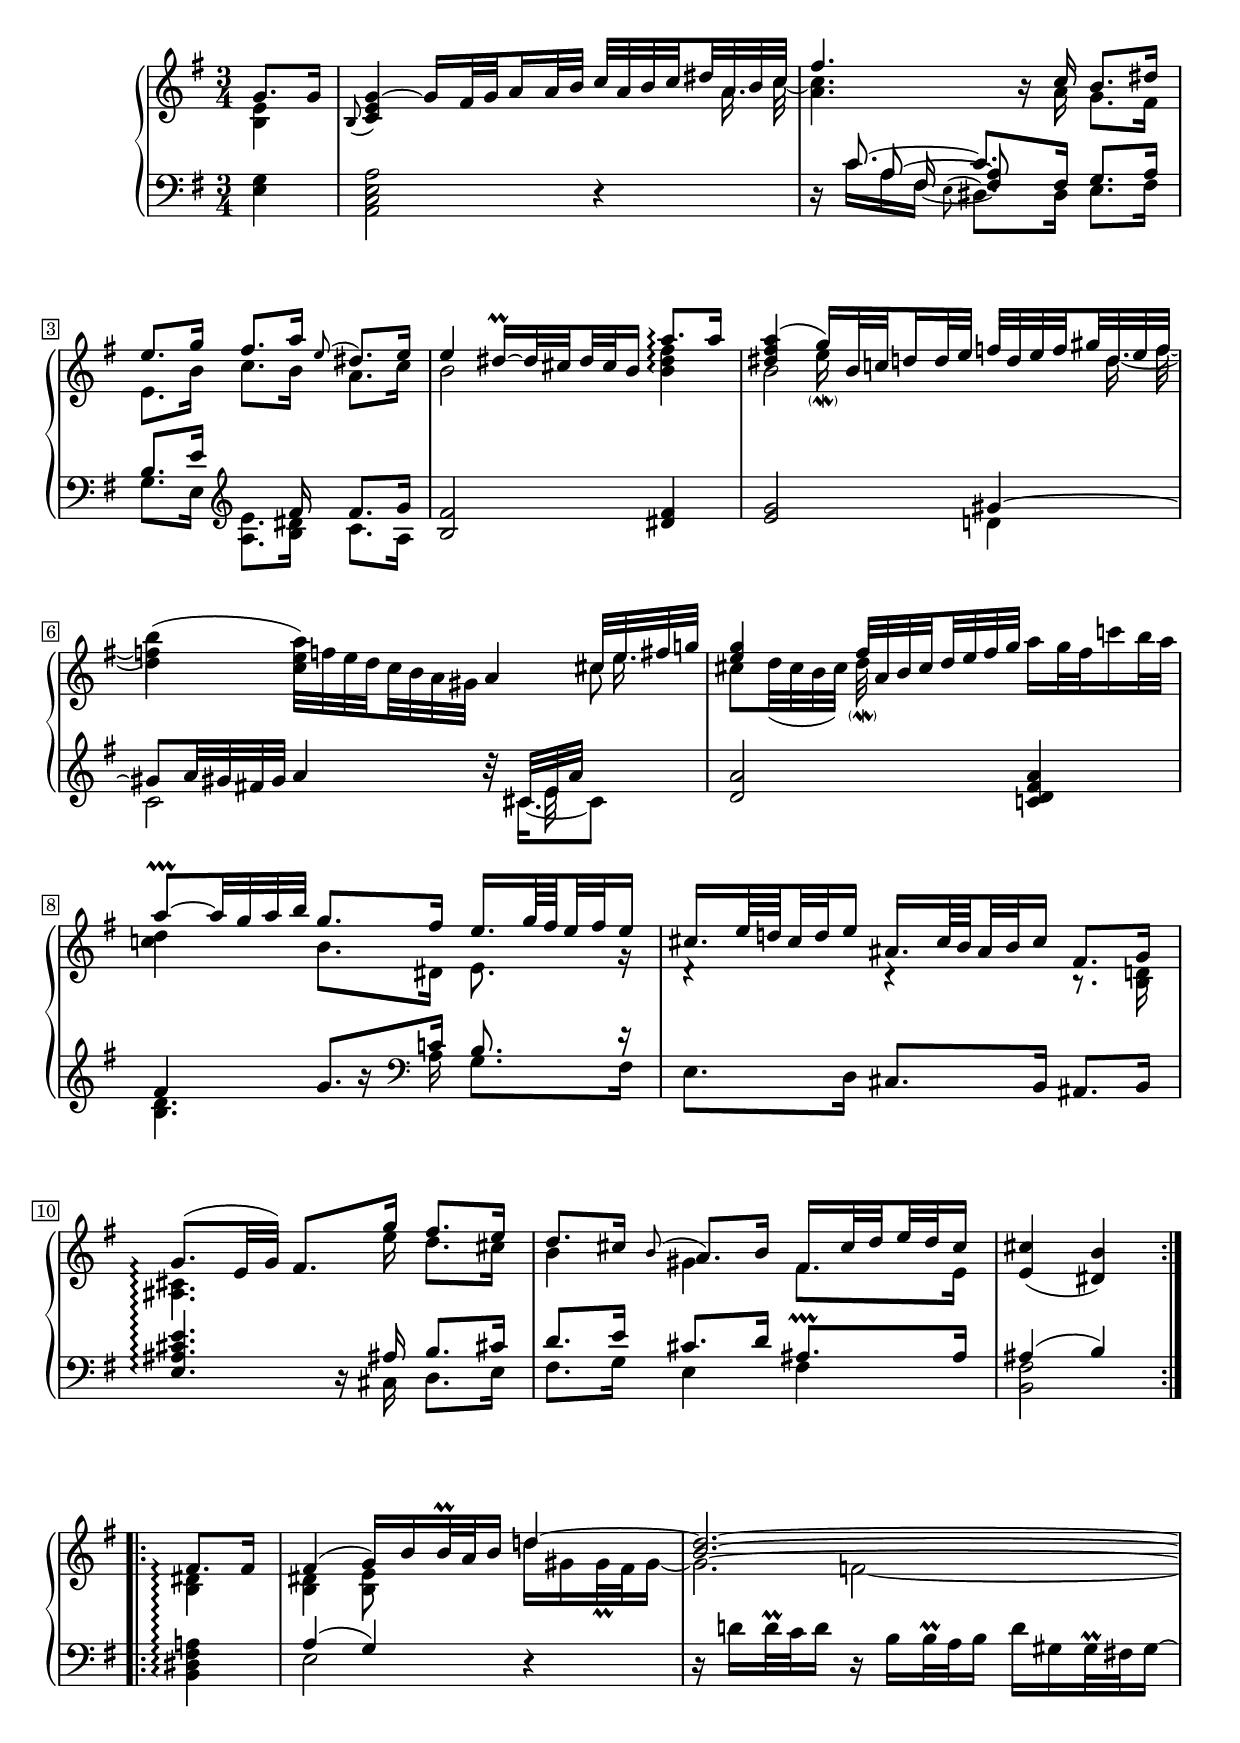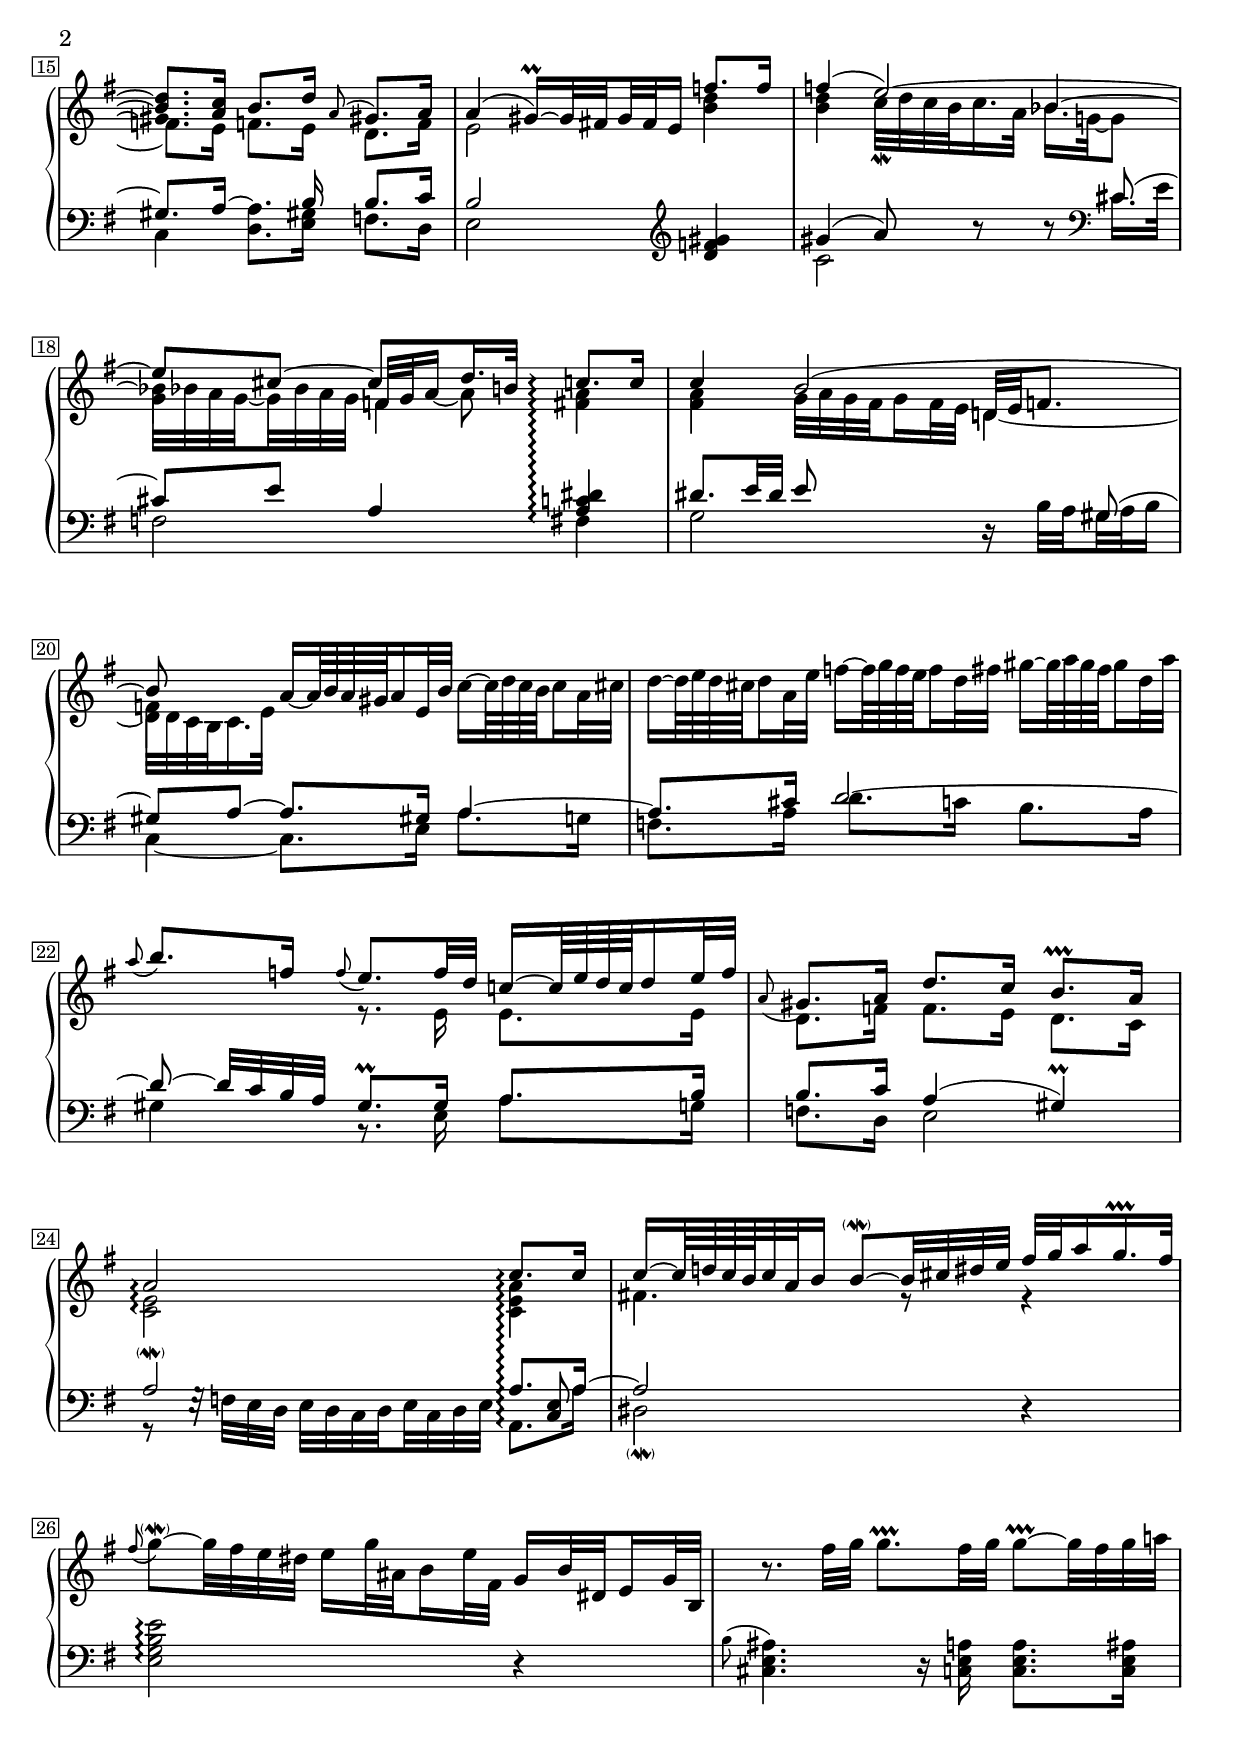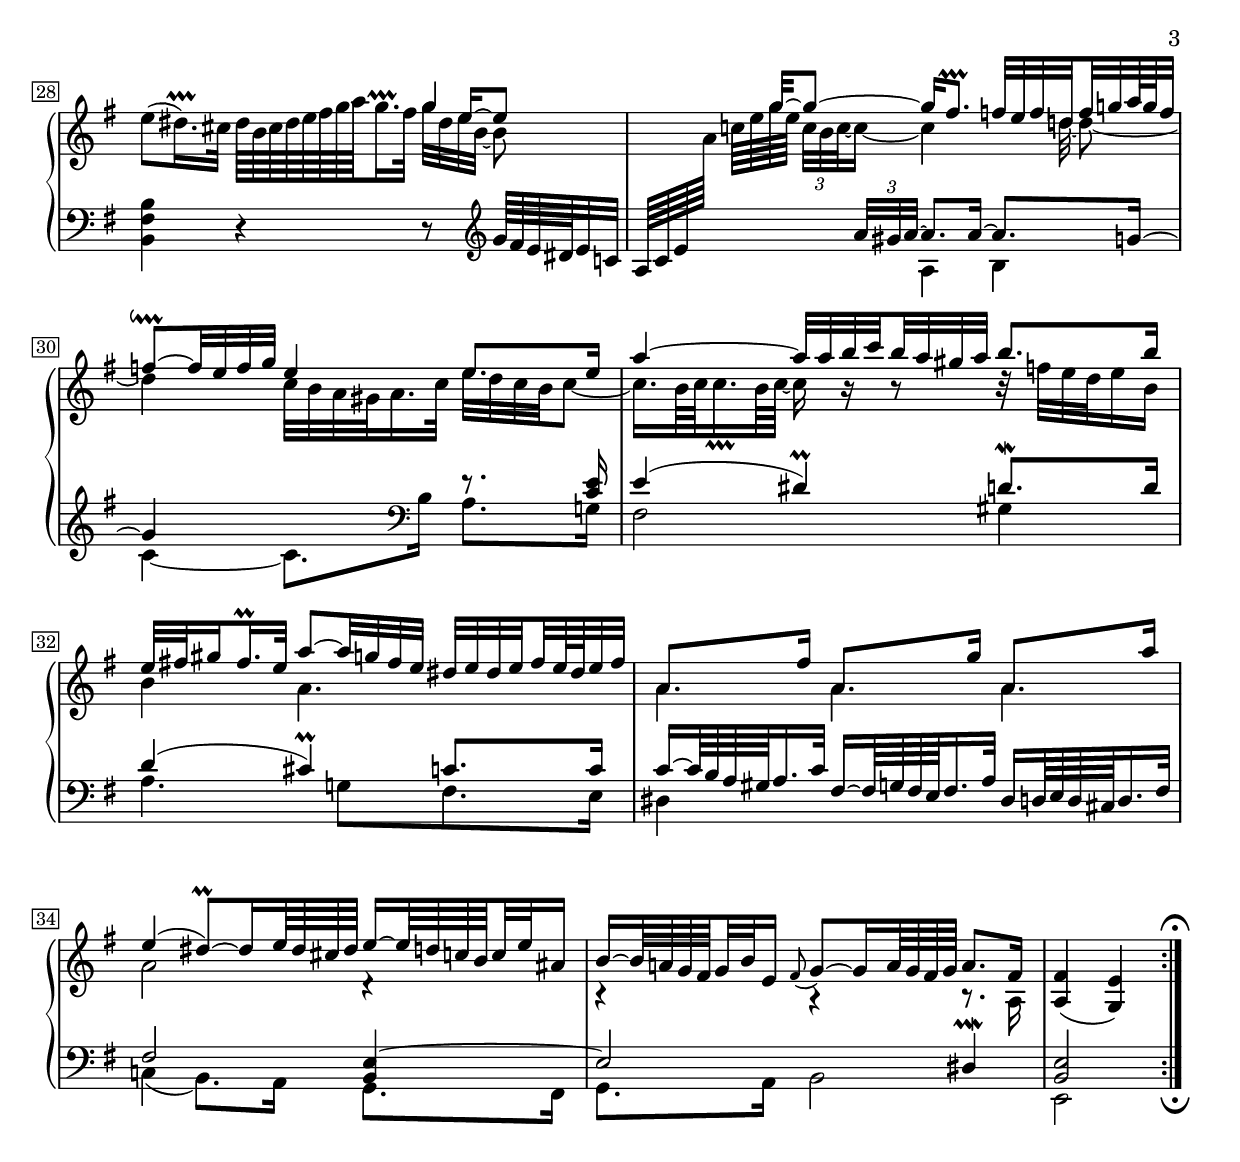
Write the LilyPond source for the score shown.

Global = {
  \key e \minor
  \time 3/4
  \include "../global.ly"
}

bottom = { \change Staff = "lower" \stemUp }
top = { \change Staff = "upper" \stemDown }

Sopran = \context Voice = "one" \relative c'' {
  \voiceOne
  \override MultiMeasureRest.staff-position = #-2
  \override Rest.staff-position = #0
  \set baseMoment = #(ly:make-moment 1/8)
  \stemUp\slurNeutral\tieUp
  \repeat volta 2 {
    \partial 4 { g8. g16 }
  %1
  | \set subdivideBeams = ##t
    \appoggiatura b,8 <c e g>4~ g'16[ fis32 g a16 a32 b] c[ a b c dis a b c]
  | fis4. r16 c b8.[ dis16]
  | e8.[ g16] fis8.[ a16] \slurUp\appoggiatura e8 dis8.[ e16]
  | e4 dis16~\prall[ dis32 cis dis cis b16] a'8.[ 16]
  %5
  | <dis, fis a>4( g16)[ b,32 c! d!16 d32 e] f![ d e f gis d e f]
  | s2 a,4*1/2 cis32[ e fis g!]
  | <e g>4 fis32[ a, b cis d e fis g] s4
  | a8~\prallprall[ a32 g a b] g8.[ fis16]
    \set subdivideBeams = ##t
    e16.[ g64 fis e32 fis e16]
  | cis16.[ e64 d! cis32 d e16] ais,16.[ cis64 b ais32 b cis16] fis,8.[ g16]
  %10
  | g8.\arpeggio[( e32 g]) fis8.[ g'16] fis8.[ e16]
  | d8.[ cis16] \appoggiatura b8 a8.[ b16] fis16[ cis'32 d e d cis16]
  | <e, cis'>4_( <dis b'>)
    \set subdivideBeams = ##f
  }
  \repeat volta 2 {
    \partial 4 { fis8.\arpeggio[ 16] }
  | fis4( g16)[ b b32\prall a b16] d!4~
  | <b d>2.~
  %15
  | <b d>8.[ <a c>16] b8.[ d16] \appoggiatura a8 gis8.[ a16]
  | \set subdivideBeams = ##t
    a4( gis16)\prall~[ gis32 fis! gis fis e16] f'!8.[ f16]
    \set subdivideBeams = ##f
  | f!4( e2~)
  | e8[ cis~] cis[ d16. b!32]
    \once\override NoteColumn.force-hshift = #3.5 c!8.\arpeggio[ c16]
  | c4
    \shape #'((0 . 0.5) (0 . 1.4) (0 . 1.8) (0 . 1.2)) Tie
    b2~
  %20
  | b8 s a16_~[ a64 b a gis a16 e32 b'] s4
  | s2.
  | \slurDown \appoggiatura a'8 b8.[ f!16] \appoggiatura f8 e8.[ f32 d]
    \override Stem.details.beamed-lengths = #'(6)
    c16~[ c64 e d c d16 e32 f]
    \revert Stem.details.beamed-lengths
  | \appoggiatura a,8 gis8.[ a16] d8.[ c16] b8.\prallprall[ a16]
  | a2\arpeggio c8.\arpeggio[ c16]
  %25
  | c16~[ c64 d! c b c32 a b16] b8~\parenthesize\mordent[ b32 cis dis e] fis[ g a16 g16.\prallprall fis32]
  | s2
    \set subdivideBeams = ##t
    g,16[ b32 dis, e16 g32 b,]
    \set subdivideBeams = ##f
  | s2.
  | s2 g''4*1/4 e16~[ e8]
  | s16. g32~ 8~ 16 fis8.\prallprall
    \set subdivideBeams = ##t
    f!32[ e f d f g! a64 g f32]
    \set subdivideBeams = ##f
  %30
  | f!8~\downprall[ 32 e f g] e4 e8.[ 16]
  | \set subdivideBeams = ##t
    a4~ a32[ a b c b a gis a] b8.[ b16]
  | e,32[ fis gis16 fis16.\prall e32] a8~[ a32 g! fis e] dis[ e dis e fis e64 dis e32 fis]
  | a,8.[ fis'16] a,8.[ g'16] a,8.[ a'16]
  | \slurUp\tieUp e4( dis8~\prall)[ dis16 e64 dis cis dis] e16~[ e64 d! c! b c32 e ais,16]
  %35
  | b16~[ b64 a! g fis g32 b e,16] \slurDown \appoggiatura fis8 g8~[ g16 a64 g fis g] a8.[ fis16]
    \set subdivideBeams = ##f
  | <a, fis'>4_( <g e'>)
    \override Score.TextMark.self-alignment-X = #CENTER
    \textEndMark \markup { \musicglyph "scripts.ufermata" }
  }
  \fine
}

Alto = \context Voice = "Two" \relative c' {
  \voiceTwo
  \override Rest.staff-position = #0
  \set baseMoment = #(ly:make-moment 1/8)
  \mergeDifferentlyDottedOn
  \stemDown
  \repeat volta 2 {
    \partial 4 { <b e>4 }
  %1
  | s2 s8 s32 << { \stemDown a'16. } \\ { \stemDown s16 c32~ } >>
  | << \\ <a c>4. >> s16 a g8.[ fis16]
  | e8.[ b'16] c8.[ b16] a8.[ c16]
  | b2
    \once\override Arpeggio.positions = #'(0 . 3.5)
    <b dis fis>4\arpeggio
  %5
  | b2*1/2 e16_\parenthesize\mordent s8. s8 s32 << { \stemDown d16._~ } \\ { \stemDown s16 f32_~ } >>
  | << {
      \stemDown d4 s2
    } \\ {
      \stemDown <f b>4^(
      \set baseMoment = #(ly:make-moment 1/8)
      \set subdivideBeams = ##t
      <c e a>32)[ f e d c b a gis]
      \set subdivideBeams = ##f
      s8 \autoBeamOff cis8*1/4 e16. \autoBeamOn
    } >>
  | cis8[ d32( cis b cis)] d32_\parenthesize\mordent s32 s8. a'16[ g32 fis c'!16 b32 a]
  | <c, d>4 b8.[ dis,16] e8. g16\rest
  | d4\rest c4\rest b8.\rest <b d>16
  %10
  | <ais cis>4.\arpeggio s16 e'' d8.[ cis16]
  | b4 gis fis8.[ e16]
  | s2
  }
  \repeat volta 2 {
    \partial 4 { <b dis!>4\arpeggio }
  | <b dis>4 <b e>8 s d'!16[ gis, gis32_\prall fis gis16~]
    << {
  |   gis2.^~
  |   \stemUp \once\omit Flag \once\omit Stem \once\override NoteColumn.force-hshift = #0 gis8. s16 s2
    }
    \new Voice {
      \voiceTwo
  |   s4 f!2~
  |   \once\override NoteColumn.force-hshift = #0.8 f8.[ e16] f8.[ e16] d8.[ f16]
    }
    >>
  %16
  | \stemDown e2 <b' d>4
    << {
  |   q c32_\mordent[ d c b c16. a32] bes16.[ g!32~ g8]
  |   \set subdivideBeams = ##t
      g32[ bes a g~ g bes a g]
      \set subdivideBeams = ##f
      \stemUp
      << {
        \once\override NoteColumn.force-hshift = #0.5 f!32[ g a16_~] \stemDown a8
      } \\ {
        \once\override NoteColumn.force-hshift = #0.5 f4
      } >>
      \once\override NoteColumn.force-hshift = #3.5 \stemDown <fis a>4\arpeggio
    }
    \new Voice {
      \voiceOne
  |   s2 bes4~
  |   \stemDown \once\omit Flag bes16 s8. s2
    }
    >>
  | <fis a>4
    \set subdivideBeams = ##t
    g32[ a g fis g16 fis32 e] << { d32 e f!8. } \\ d4~ >>
    \set subdivideBeams = ##f
  %20
  | << \stemDown \once\omit Flag f32 \\ { d d c b c16. e32 } >> s4
    \set subdivideBeams = ##t
    \tieUp c'16~[ c64 d c b c16 a32 cis]
  | d16~[ d64 e d cis d16 a32 e'] f!16~[ f64 g f e f16 d32 fis] gis16~[ gis64 a gis fis gis16 d32 a']
    \set subdivideBeams = ##f
  | s4 e,8.\rest e16 e8.[ 16]
  | d8.[ f!16] f8.[ e16] d8.[ c16]
  | <c e>2\arpeggio <c e a>4\arpeggio
  %25
  | fis!4. e8\rest e4\rest
  | \stemUp\appoggiatura fis'8 \stemDown g8~^\parenthesize\mordent[ g32 fis e dis]
    \set subdivideBeams = ##t
    e16[ g32 ais, b16 e32 fis,] s4
    \set subdivideBeams = ##f
  | r8. fis'32[ g] g8.^\prallprall[ fis32 g] g8~^\prallprall[ g32 fis g a!]
  | \slurUp e8( dis16.^\prallprall) cis32]
    \set subdivideBeams = ##t
    dis64[ b cis dis e fis g a g16.^\prallprall fis32]
    \set subdivideBeams = ##f
    g32[ dis e b_~] 8
  | \tieDown s16 c!64[ e g e] \omit TupletBracket \tuplet 3/2 { c32 b c~ } c16~ c4 s16.
    \autoBeamOff d32~ d8~ \autoBeamOff
  %30
  | d4 c32[ b a gis a16. c32] e32[ d c b c8~]
  | c16.[ b64 c c16._\prallprall b64 c~] c16 r r8 r32 f![ e d e16 b]
  | b4 a4. s8
  | a4 a a
  | a2 d,4\rest
  %35
  | b\rest a\rest b8.\rest a16
  | s2
  }
}

Tenor = \context Voice = "Three" \relative c' {
  \voiceThree
  \override Rest.staff-position = #0
  \set baseMoment = #(ly:make-moment 1/8)
  \set PianoStaff.connectArpeggios = ##t
  \mergeDifferentlyDottedOn
  \stemUp
  \repeat volta 2 {
    \partial 4 { s4 }
  %1
  | s2.
  | s16 c8.~ \once\override NoteColumn.force-hshift = #0 c8.[ fis,16] g8.[ a16]
  | b8.[ e16] s8. fis16 fis8.[ g16]
  | <b, fis'>2 <dis fis>4
  %5
  | <e g>2 gis4~
  | gis8[ a32 gis fis gis] a4 r32 << { cis,[ e a] } \\ { s32 e s } >> s8
  | <d a'>2 <c! d fis a>4
  | fis4 g8.[ c,!16] b8. e16\rest
  | s4 cis,8.[ b16] ais8.[ b16]
  %10
  | <e ais cis e>4.\arpeggio s16 ais!16 b8.[ cis!16]
  | d8.[ e16] cis8.[ d16] ais8.\prallprall[ 16]
  | ais4( b)
  }
  \repeat volta 2 {
    \partial 4 { s4 }
  | a4( g) s
  | s2 s8. \once\omit Flag \once\omit Stem gis16~
  %15
  | gis8.[ a16~ ] \autoBeamOff \once\omit Flag \once\omit Stem a8. b16 \autoBeamOn b8.[ c16]
  | b2 s4
  | gis'4( a8) r r \clef bass
    \shape #'((0 . 0.8) (0 . 1) (0 . 1.5) (0 . 1.5)) Tie
    cis,8~
  | cis[ e] a,4 \once\override NoteColumn.force-hshift = #3.5 <a c dis>\arpeggio
  | dis8.[ e32 dis] e8 s4
    \shape #'((0 . 0.8) (0 . 1) (0 . 1.5) (0 . 1)) Tie
    gis,8~
  %20
  | gis[ a~] a8.[ gis16] a4~
  | a8.[ cis16] d2~
  | d8~ d32[ c b a] gis8.\prall[ 16] a8.[ b16]
  | b8.[ c16] a4( gis\prall)
  | << { a2\parenthesize\mordent a8.\arpeggio[ 16~] } \\ { s2 s8  \stemUp	<c, e> } >>
  %25
  | << { a'2 s4 } \\ >>
  | s2.
  | s2.
  | s2 s8 g'64[ fis e dis e32 c!]
  | a64[ c e \top a] \bottom s8 \tuplet 3/2 { a32[ gis a~] } a8.[ 16~] a8.[ g!16~]
  %30
  | g4 s4 e8.\rest <c e>16
  | e4( dis\prall) d!8.\mordent[ d16]
  | d4( cis\prall) c!8.[ c16]
  | c16~[ c64 b a gis a16. c32] fis,16~[ fis64 g! fis e fis16. a32] dis,16~[ d64 e d cis d16. fis32]
  | fis2 <b, e>4~
  %35
  | e2 dis4\prallmordent
  | <b e>2
  }
}

Bass = \context Voice = "four" \relative c {
  \voiceFour
  \override MultiMeasureRest.staff-position = #0
  \override Rest.staff-position = #0
  \set baseMoment = #(ly:make-moment 1/8)
  \stemDown\slurNeutral\tieDown
  \repeat volta 2 {
    \partial 4 { <e g>4 }
  %1
  | <a, c e a>2 r4
  | r16
    << {
      \autoBeamOff s16 a'8~ \once\override NoteColumn.force-hshift = #1 a s \autoBeamOn
    } \\ {
      s8 \stemUp fis16~ \once\override NoteColumn.force-hshift = #1 \once\omit Flag fis8 s
    } \\ {
      \stemDown c'16[ a fis] \appoggiatura e8 dis8.[ 16]
    } >>
    e8.[ fis16]
  | g8.[ e16] \clef treble <a e'>8.[ <b dis>16] c8.[ a16]
  | s2.
  %5
  | s2 d4
  | c2 s32 cis16.~[ cis8]
  | s2.
  | <b d>4. r16 \clef bass a16 g8.[ fis16]
  | e8.[ d16] s2
  %10
  | s4. r16 cis d8.[ e16]
  | fis8.[ g16] e4 fis
  | <b, fis'>2
  }
  \repeat volta 2 {
    \partial 4 { <b dis fis a>4\arpeggio }
  | e2 r4
  | r16 d'16[ d32^\prall c d16] r16 b16[ b32^\prall a b16] d16[ gis, gis32^\prall fis gis16]
  %15
  | c,4 <d a'>8.[ <e gis>16] f!8.[ d16]
  | e2 \clef treble \stemUp <d' f! gis>4
  | \stemDown c2 s8 cis16.[ e32]
  | f,!2 \once\override NoteColumn.force-hshift = #3.5 fis4\arpeggio
  | g2
    \set subdivideBeams = ##t
    r16 b32[ a gis a b16]
    \set subdivideBeams = ##f
  %20
  | c,4~ c8.[ e16] a8.[ g!16]
  | f!8.[ a16] d8.[ c!16] b8.[ a16]
  | gis4 b,8.\rest e16 a8.[ g!16]
  | f!8.[ d16] e2
  | g,8\rest e'32\rest f![ e d]
    \set subdivideBeams = ##t
    e[ d c d e c d e] a,8.\arpeggio[ a'16]
    \set subdivideBeams = ##f
  %25
  | dis,2_\parenthesize\mordent r4
  | <e g b e>2\arpeggio r4
  | \appoggiatura b'8 <cis, e ais>4. r16 <c! e a!> q8.[ <c e ais>16]
  | <b fis' b>4 r r8 \clef treble s8
  | s4 a'4 b
  %30
  | c~ 8. \clef bass b16 a8.[ g16]
  | fis2 gis4
  | a4. g!8[ fis8. e16]
  | dis4 s2
  | c!4_( b8.) a16] g8.[ fis16]
  %35
  | g8.[ a16] b2
  | e,2
    \tweak direction #DOWN
    \textEndMark \markup { \musicglyph "scripts.dfermata" }
  }
  \fine
}

\score {
  \new PianoStaff
  <<
    \accidentalStyle Score.piano
    \context Staff = "upper" <<
      \set Staff.midiInstrument = #"acoustic grand"
      \Global
      \clef treble
      \Sopran
      \Alto
    >>
    \context Staff = "lower" <<
      \set Staff.midiInstrument = #"acoustic grand"
      \Global
      \clef bass
      \Tenor
      \Bass
    >>
  >>
  \header {
    %composer = "Johann Sebastian Bach"
    %opus = "BWV 830"
    title = \markup {
      %\override #'(font-name . "TeX Gyre Schola") {
        "Sarabande"
      %}
    }
  }
  \layout {
    \context {
      \PianoStaff
    }
  }
  \midi {
    \tempo 4 = 40
  }
}
